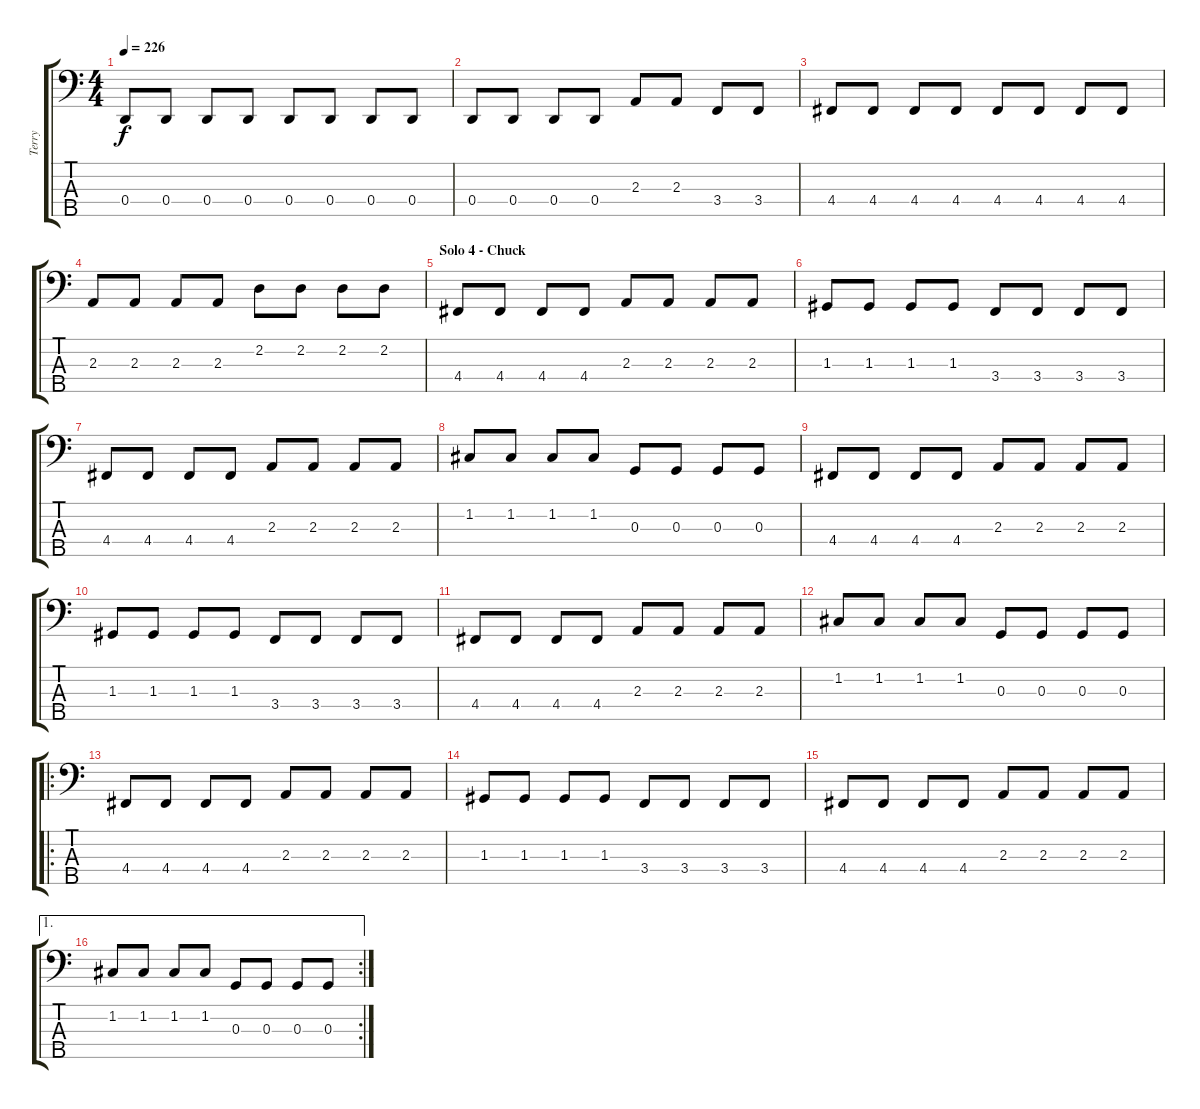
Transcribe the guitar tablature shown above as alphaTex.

\track ("Terry" "Terry") {instrument electricbassfinger}
\staff {score tabs}
\tuning (F2 C2 G1 D1 A0) {hide}
\ts (4 4)
\tempo 226
\clef f4
\ks c
0.4.8{dy f} 0.4.8 0.4.8 0.4.8 0.4.8 0.4.8 0.4.8 0.4.8 |
0.4.8 0.4.8 0.4.8 0.4.8 2.3.8 2.3.8 3.4.8 3.4.8 |
4.4.8 4.4.8 4.4.8 4.4.8 4.4.8 4.4.8 4.4.8 4.4.8 |
2.3.8 2.3.8 2.3.8 2.3.8 2.2.8 2.2.8 2.2.8 2.2.8 |
\section ("" "Solo 4 - Chuck")
4.4.8 4.4.8 4.4.8 4.4.8 2.3.8 2.3.8 2.3.8 2.3.8 |
1.3.8 1.3.8 1.3.8 1.3.8 3.4.8 3.4.8 3.4.8 3.4.8 |
4.4.8 4.4.8 4.4.8 4.4.8 2.3.8 2.3.8 2.3.8 2.3.8 |
1.2.8 1.2.8 1.2.8 1.2.8 0.3.8 0.3.8 0.3.8 0.3.8 |
4.4.8 4.4.8 4.4.8 4.4.8 2.3.8 2.3.8 2.3.8 2.3.8 |
1.3.8 1.3.8 1.3.8 1.3.8 3.4.8 3.4.8 3.4.8 3.4.8 |
4.4.8 4.4.8 4.4.8 4.4.8 2.3.8 2.3.8 2.3.8 2.3.8 |
1.2.8 1.2.8 1.2.8 1.2.8 0.3.8 0.3.8 0.3.8 0.3.8 |
\ro
4.4.8 4.4.8 4.4.8 4.4.8 2.3.8 2.3.8 2.3.8 2.3.8 |
1.3.8 1.3.8 1.3.8 1.3.8 3.4.8 3.4.8 3.4.8 3.4.8 |
4.4.8 4.4.8 4.4.8 4.4.8 2.3.8 2.3.8 2.3.8 2.3.8 |
\ae 1
\rc 2
1.2.8 1.2.8 1.2.8 1.2.8 0.3.8 0.3.8 0.3.8 0.3.8
